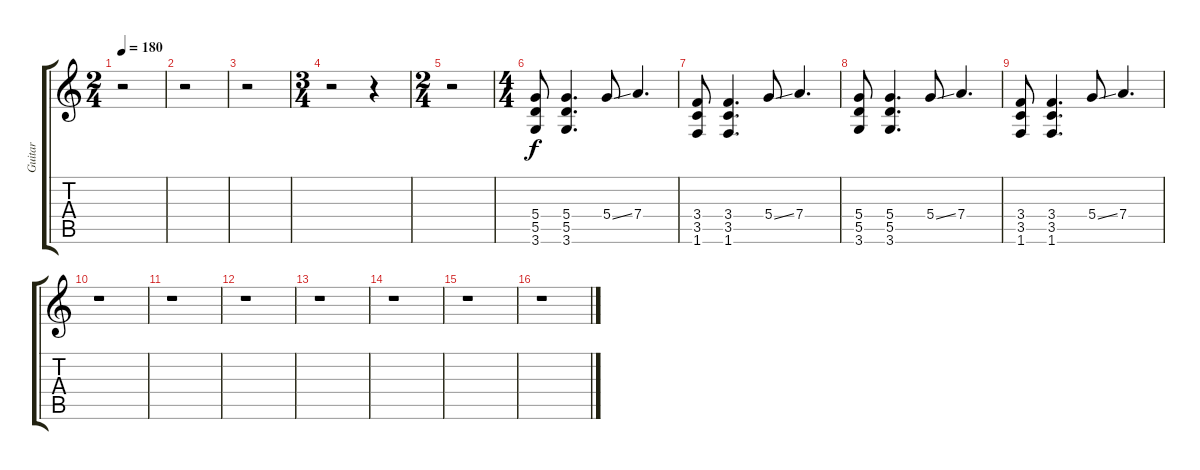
\track ("Guitar " "Guitar ") {instrument distortionguitar}
\staff {score tabs}
\tuning (E4 B3 G3 D3 A2 E2) {hide}
\ts (2 4)
\tempo 180
\clef g2
\ks c
r.2{dy f} |
r.2 |
r.2 |
\ts (3 4)
r.2 r.4 |
\ts (2 4)
r.2 |
\ts (4 4)
(5.4 5.5 3.6).8 (5.4 5.5 3.6).4{d} 5.4{ss}.8 7.4.4{d} |
(3.4 3.5 1.6).8 (3.4 3.5 1.6).4{d} 5.4{ss}.8 7.4.4{d} |
(5.4 5.5 3.6).8 (5.4 5.5 3.6).4{d} 5.4{ss}.8 7.4.4{d} |
(3.4 3.5 1.6).8 (3.4 3.5 1.6).4{d} 5.4{ss}.8 7.4.4{d} |
r.1 |
r.1 |
r.1 |
r.1 |
r.1 |
r.1 |
r.1
